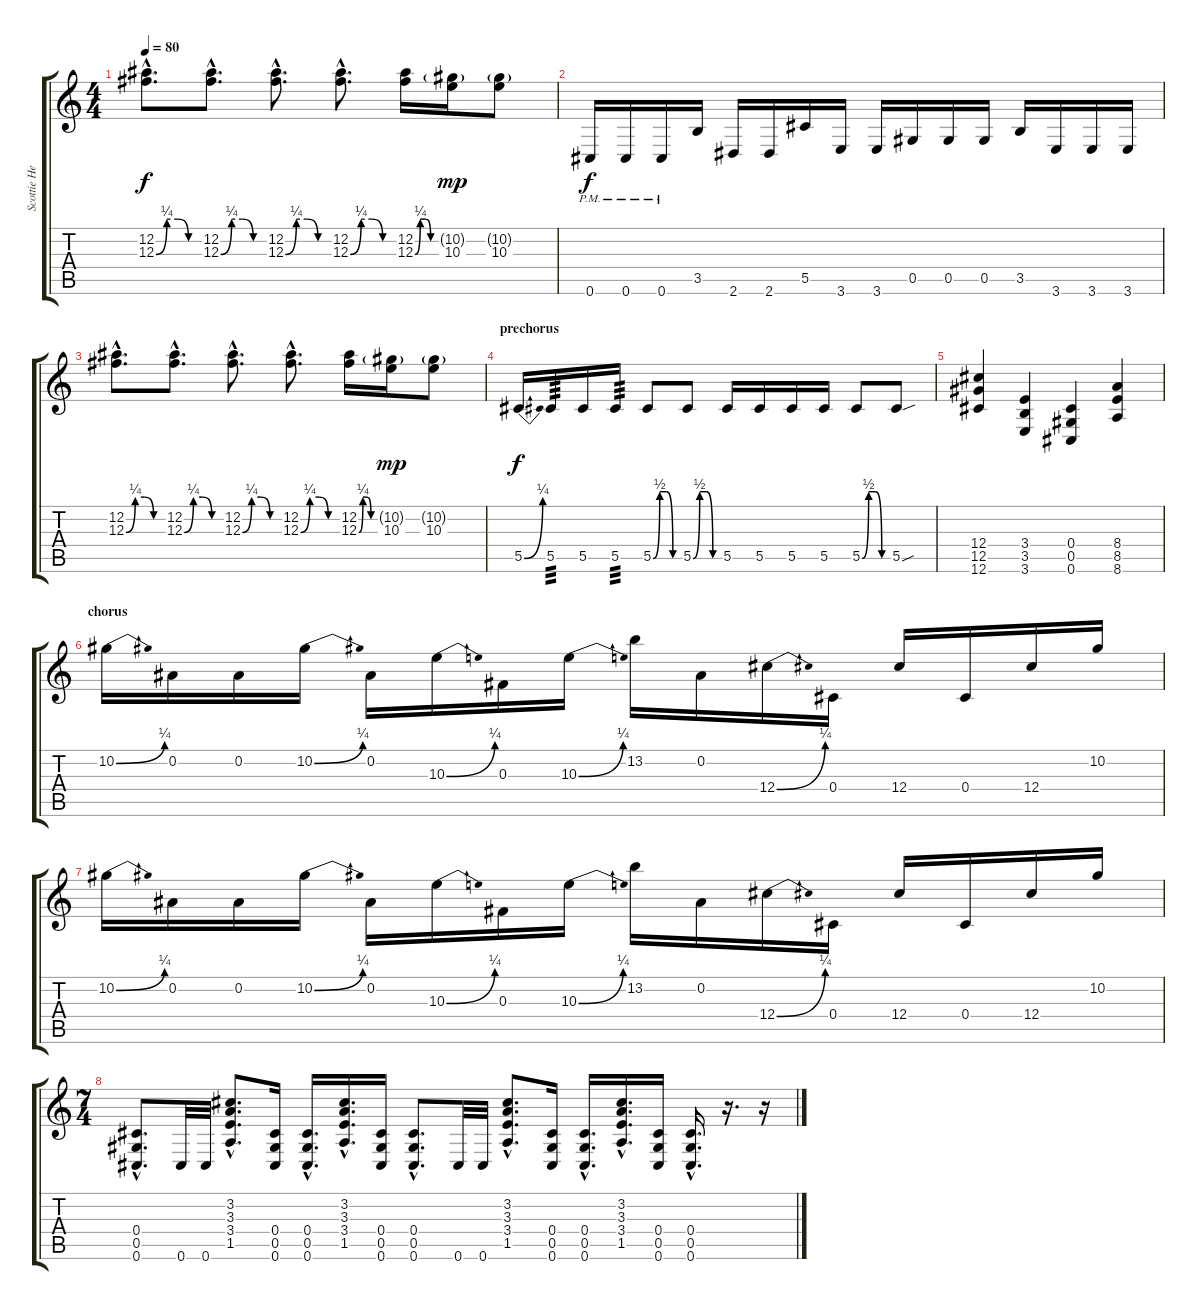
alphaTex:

\track ("Scottie Henry" "Scottie He") {instrument distortionguitar}
\staff {score tabs}
\tuning (Eb4 Bb3 Gb3 Db3 Ab2 Db2) {hide}
\ts (4 4)
\tempo 80
\clef g2
\ks c
(12.2{hac} 12.3{be (custom 0 0 15 1 30 1 45 0 60 0) hac}).8{d dy f volume 7} (12.2{hac} 12.3{be (custom 0 0 15 1 30 1 45 0 60 0) hac}).8{d} (12.2{hac} 12.3{be (custom 0 0 15 1 30 1 45 0 60 0) hac}).8{d} (12.2{hac} 12.3{be (custom 0 0 15 1 30 1 45 0 60 0) hac}).8{d} (12.2 12.3{be (custom 0 0 15 1 30 1 45 0 60 0)}).16 (10.2{g} 10.3).16{dy mp} (10.2{g} 10.3).8 |
0.6{pm}.16{dy f} 0.6{pm}.16 0.6{pm}.16 3.5.16 2.6.16 2.6.16 5.5.16 3.6.16 3.6.16 0.5.16 0.5.16 0.5.16 3.5.16 3.6.16 3.6.16 3.6.16 |
(12.2{hac} 12.3{be (custom 0 0 15 1 30 1 45 0 60 0) hac}).8{d volume 7} (12.2{hac} 12.3{be (custom 0 0 15 1 30 1 45 0 60 0) hac}).8{d} (12.2{hac} 12.3{be (custom 0 0 15 1 30 1 45 0 60 0) hac}).8{d} (12.2{hac} 12.3{be (custom 0 0 15 1 30 1 45 0 60 0) hac}).8{d} (12.2 12.3{be (custom 0 0 15 1 30 1 45 0 60 0)}).16 (10.2{g} 10.3).16{dy mp} (10.2{g} 10.3).8 |
\section ("" "prechorus")
5.5{be (bend 0 0 60 1)}.16{dy f volume 10} 5.5.16{tp 3} 5.5.16 5.5.16{tp 3} 5.5{be (custom 0 0 15 2 30 2 45 0 60 0)}.8 5.5{be (custom 0 0 15 2 30 2 45 0 60 0)}.8 5.5.16 5.5.16 5.5.16 5.5.16 5.5{be (custom 0 0 15 2 30 2 45 0 60 0)}.8 5.5{sou}.8 |
(12.4 12.5 12.6).4 (3.4 3.5 3.6).4 (0.4 0.5 0.6).4 (8.4 8.5 8.6).4 |
\section ("" "chorus")
10.2{be (bend 0 0 60 1)}.16 0.2.16 0.2.16 10.2{be (bend 0 0 60 1)}.16 0.2.16 10.3{be (bend 0 0 60 1)}.16 0.3.16 10.3{be (bend 0 0 60 1)}.16 13.2.16 0.2.16 12.4{be (bend 0 0 60 1)}.16 0.4.16 12.4.16 0.4.16 12.4.16 10.2.16 |
10.2{be (bend 0 0 60 1)}.16 0.2.16 0.2.16 10.2{be (bend 0 0 60 1)}.16 0.2.16 10.3{be (bend 0 0 60 1)}.16 0.3.16 10.3{be (bend 0 0 60 1)}.16 13.2.16 0.2.16 12.4{be (bend 0 0 60 1)}.16 0.4.16 12.4.16 0.4.16 12.4.16 10.2.16 |
\ts (7 4)
(0.4{hac} 0.5{hac} 0.6{hac}).8{d} 0.6.32 0.6.32 (3.2{hac} 3.3{hac} 3.4{hac} 1.5{hac}).8{d} (0.4 0.5 0.6).16 (0.4{hac} 0.5{hac} 0.6{hac}).16{d} (3.2{hac} 3.3{hac} 3.4{hac} 1.5{hac}).16{d} (0.4 0.5 0.6).16 (0.4{hac} 0.5{hac} 0.6{hac}).8{d} 0.6.32 0.6.32 (3.2{hac} 3.3{hac} 3.4{hac} 1.5{hac}).8{d} (0.4 0.5 0.6).16 (0.4{hac} 0.5{hac} 0.6{hac}).16{d} (3.2{hac} 3.3{hac} 3.4{hac} 1.5{hac}).16{d} (0.4 0.5 0.6).16 (0.4{hac} 0.5{hac} 0.6{hac}).16{d} r.16{d} r.16
